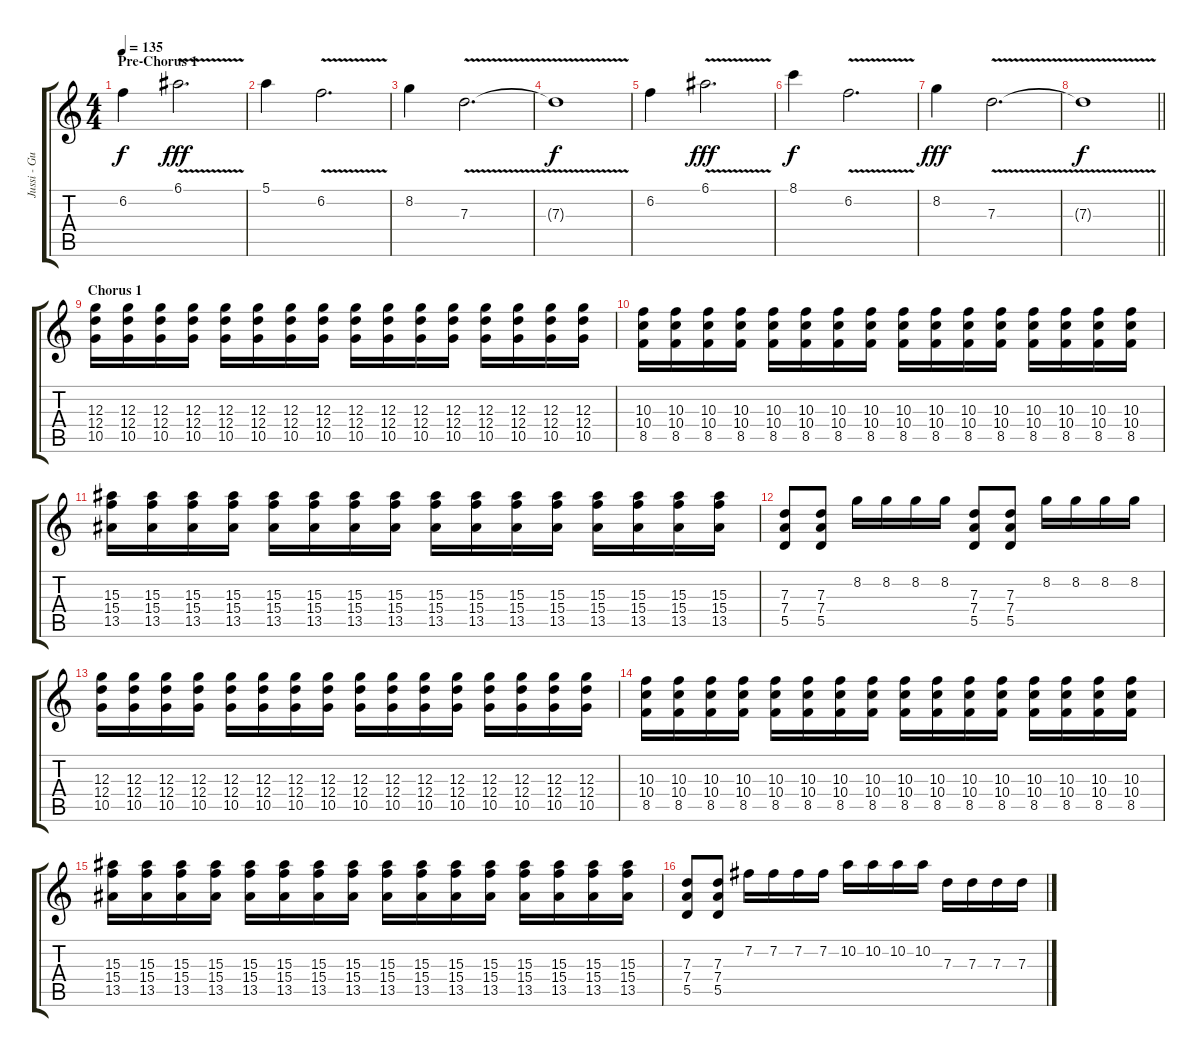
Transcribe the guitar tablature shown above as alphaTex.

\track ("Jussi - Guitar" "Jussi - Gu") {instrument overdrivenguitar}
\staff {score tabs}
\tuning (E4 B3 G3 D3 A2 E2) {hide}
\ts (4 4)
\section ("" "Pre-Chorus 1")
\tempo 135
\clef g2
\ks c
6.2.4{dy f instrument overdrivenguitar} 6.1{v}.2{d dy fff} |
5.1.4 6.2{v}.2{d} |
8.2.4 7.3{v}.2{d} |
7.3{t}.1{dy f} |
6.2.4 6.1{v}.2{d dy fff} |
8.1.4{dy f} 6.2{v}.2{d} |
8.2.4{dy fff} 7.3{v}.2{d} |
\barLineRight lightlight
7.3{t}.1{dy f} |
\section ("" "Chorus 1")
(12.3 12.4 10.5).16{instrument overdrivenguitar} (12.3 12.4 10.5).16 (12.3 12.4 10.5).16 (12.3 12.4 10.5).16 (12.3 12.4 10.5).16 (12.3 12.4 10.5).16 (12.3 12.4 10.5).16 (12.3 12.4 10.5).16 (12.3 12.4 10.5).16{instrument overdrivenguitar} (12.3 12.4 10.5).16 (12.3 12.4 10.5).16 (12.3 12.4 10.5).16 (12.3 12.4 10.5).16 (12.3 12.4 10.5).16 (12.3 12.4 10.5).16 (12.3 12.4 10.5).16 |
(10.3 10.4 8.5).16 (10.3 10.4 8.5).16 (10.3 10.4 8.5).16 (10.3 10.4 8.5).16 (10.3 10.4 8.5).16 (10.3 10.4 8.5).16 (10.3 10.4 8.5).16 (10.3 10.4 8.5).16 (10.3 10.4 8.5).16 (10.3 10.4 8.5).16 (10.3 10.4 8.5).16 (10.3 10.4 8.5).16 (10.3 10.4 8.5).16 (10.3 10.4 8.5).16 (10.3 10.4 8.5).16 (10.3 10.4 8.5).16 |
(15.3 15.4 13.5).16 (15.3 15.4 13.5).16 (15.3 15.4 13.5).16 (15.3 15.4 13.5).16 (15.3 15.4 13.5).16 (15.3 15.4 13.5).16 (15.3 15.4 13.5).16 (15.3 15.4 13.5).16 (15.3 15.4 13.5).16 (15.3 15.4 13.5).16 (15.3 15.4 13.5).16 (15.3 15.4 13.5).16 (15.3 15.4 13.5).16 (15.3 15.4 13.5).16 (15.3 15.4 13.5).16 (15.3 15.4 13.5).16 |
(7.3 7.4 5.5).8 (7.3 7.4 5.5).8 8.2.16 8.2.16 8.2.16 8.2.16 (7.3 7.4 5.5).8 (7.3 7.4 5.5).8 8.2.16 8.2.16 8.2.16 8.2.16 |
(12.3 12.4 10.5).16{instrument overdrivenguitar} (12.3 12.4 10.5).16 (12.3 12.4 10.5).16 (12.3 12.4 10.5).16 (12.3 12.4 10.5).16 (12.3 12.4 10.5).16 (12.3 12.4 10.5).16 (12.3 12.4 10.5).16 (12.3 12.4 10.5).16{instrument overdrivenguitar} (12.3 12.4 10.5).16 (12.3 12.4 10.5).16 (12.3 12.4 10.5).16 (12.3 12.4 10.5).16 (12.3 12.4 10.5).16 (12.3 12.4 10.5).16 (12.3 12.4 10.5).16 |
(10.3 10.4 8.5).16 (10.3 10.4 8.5).16 (10.3 10.4 8.5).16 (10.3 10.4 8.5).16 (10.3 10.4 8.5).16 (10.3 10.4 8.5).16 (10.3 10.4 8.5).16 (10.3 10.4 8.5).16 (10.3 10.4 8.5).16 (10.3 10.4 8.5).16 (10.3 10.4 8.5).16 (10.3 10.4 8.5).16 (10.3 10.4 8.5).16 (10.3 10.4 8.5).16 (10.3 10.4 8.5).16 (10.3 10.4 8.5).16 |
(15.3 15.4 13.5).16 (15.3 15.4 13.5).16 (15.3 15.4 13.5).16 (15.3 15.4 13.5).16 (15.3 15.4 13.5).16 (15.3 15.4 13.5).16 (15.3 15.4 13.5).16 (15.3 15.4 13.5).16 (15.3 15.4 13.5).16 (15.3 15.4 13.5).16 (15.3 15.4 13.5).16 (15.3 15.4 13.5).16 (15.3 15.4 13.5).16 (15.3 15.4 13.5).16 (15.3 15.4 13.5).16 (15.3 15.4 13.5).16 |
(7.3 7.4 5.5).8 (7.3 7.4 5.5).8 7.2.16 7.2.16 7.2.16 7.2.16 10.2.16 10.2.16 10.2.16 10.2.16 7.3.16 7.3.16 7.3.16 7.3.16
